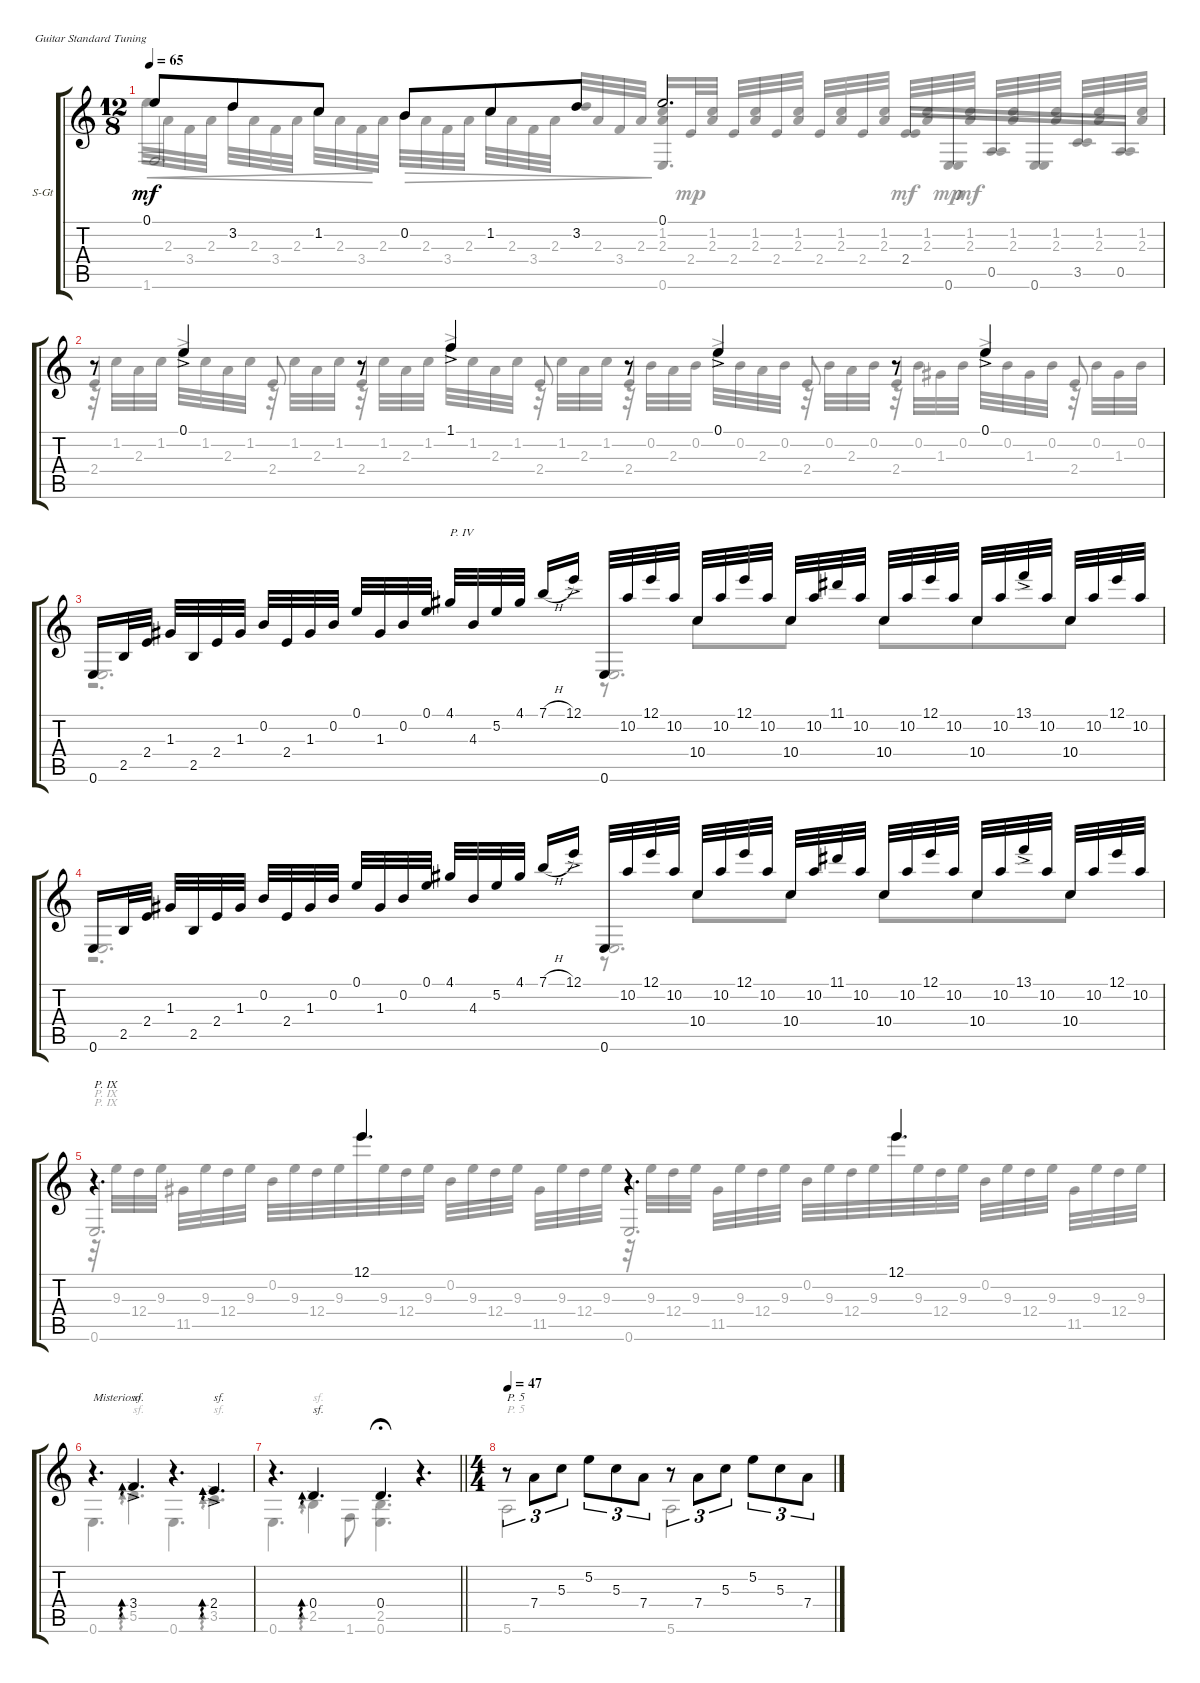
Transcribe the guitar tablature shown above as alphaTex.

\defaultSystemsLayout 4
\bracketExtendMode groupsimilarinstruments
\firstSystemTrackNameOrientation horizontal
\otherSystemsTrackNameOrientation horizontal
\track ("Acoustic guitar" "S-Gt") {instrument acousticguitarsteel}
\staff {score tabs}
\tuning (E4 B3 G3 D3 A2 E2)
\voice
\ts (12 8)
\tempo 65
\clef g2
\ks c
0.1.8{dy mf} 3.2.8 1.2.8 0.2.8 1.2.8 3.2.8 0.1.2{d} |
\beaming (8 2 2 2 2 2 2)
r.8 0.1{ac}.4 r.8 1.1{ac}.4 r.8 0.1{ac}.4 r.8 0.1{ac}.4 |
0.6.16 2.5.32 2.4.32{beam split} 1.3.32 2.5.32 2.4.32 1.3.32 0.2.32 2.4.32 1.3.32 0.2.32{beam split} 0.1.32 1.3.32 0.2.32 0.1.32 4.1.32{txt "P. IV"} 4.3.32 5.2.32 4.1.32{beam split} 7.1{h}.16 12.1{ac}.16 0.6.32 10.2.32 12.1.32 10.2.32{beam split} 10.4.32 10.2.32 12.1.32 10.2.32 10.4.32 10.2.32 11.1.32 10.2.32{beam split} 10.4.32 10.2.32 12.1.32 10.2.32 10.4.32 10.2.32 13.1{ac}.32 10.2.32{beam split} 10.4.32 10.2.32 12.1.32 10.2.32 |
0.6.16 2.5.32 2.4.32{beam split} 1.3.32 2.5.32 2.4.32 1.3.32 0.2.32 2.4.32 1.3.32 0.2.32{beam split} 0.1.32 1.3.32 0.2.32 0.1.32 4.1.32 4.3.32 5.2.32 4.1.32{beam split} 7.1{h}.16 12.1{ac}.16 0.6.32 10.2.32 12.1.32 10.2.32{beam split} 10.4.32 10.2.32 12.1.32 10.2.32 10.4.32 10.2.32 11.1.32 10.2.32{beam split} 10.4.32 10.2.32 12.1.32 10.2.32 10.4.32 10.2.32 13.1{ac}.32 10.2.32{beam split} 10.4.32 10.2.32 12.1.32 10.2.32 |
r.4{d txt "P. IX"} 12.1.4{d} r.4{d} 12.1.4{d} |
r.4{d txt "Misterioso"} 3.4{ac}.4{d ad 0 txt "sf."} r.4{d} 2.4{ac}.4{d ad 0 txt "sf."} |
\barLineRight lightlight
r.4{d} 0.4.4{d ad 0 txt "sf."} 0.4.4{d fermata (medium 0.8)} r.4{d} |
\ts (4 4)
\tempo (47 0.00625)
r.8{tu (3 2) txt "P. 5" beam invert} 7.4.8{tu (3 2) beam invert} 5.3.8{tu (3 2)} 5.2.8{tu (3 2) beam invert} 5.3.8{tu (3 2)} 7.4.8{tu (3 2)} r.8{tu (3 2) beam invert} 7.4.8{tu (3 2) beam invert} 5.3.8{tu (3 2)} 5.2.8{tu (3 2) beam invert} 5.3.8{tu (3 2)} 7.4.8{tu (3 2)}
\voice
\clef g2
\ottava regular
\simile none
\ks c
1.6.2{d dy mf beam invert} 0.6.4{d beam invert} 2.4.16{beam invert} 0.6.16 0.5.16 0.6.16 3.5.16 0.5.16 |
2.4.4{beam invert} 2.4.8{beam invert} 2.4.4{beam invert} 2.4.8{beam invert} 2.4.4{beam invert} 2.4.8{beam invert} 2.4.4{beam invert} 2.4.8{beam invert} |
0.6.2{d beam invert} 0.6.2{d beam invert} |
0.6.2{d beam invert} 0.6.2{d beam invert} |
0.6.2{d txt "P. IX" beam invert} 0.6.2{d beam invert} |
0.6.4{d} 5.5{ac}.4{d ad 0 txt "sf."} 0.6.4{d} 3.5{ac}.4{d ad 0 txt "sf."} |
\barLineRight lightlight
0.6.4{d} 2.5{ac}.4{ad 0 txt "sf."} 1.6.8 (0.6 2.5).4{d fermata (medium 0.8)} r.4{d} |
5.6.2{txt "P. 5"} 5.6.2
\voice
\clef g2
\ottava regular
\simile none
\ks c
0.1.32{cre dy mf} 2.3.32{cre} 3.4.32{cre} 2.3.32{cre beam split} 3.2.32{cre} 2.3.32{cre} 3.4.32{cre} 2.3.32{cre beam split} 1.2.32{cre} 2.3.32{cre} 3.4.32{cre} 2.3.32 0.2.32{dec} 2.3.32{dec} 3.4.32{dec} 2.3.32{dec beam split} 1.2.32{dec} 2.3.32{dec} 3.4.32{dec} 2.3.32{dec beam split} 3.2.32{dec} 2.3.32{dec} 3.4.32{dec} 2.3.32{dec} (1.2 2.3).16{beam invert} 2.4.32{dy mp} (2.3 1.2).32{beam split} 2.4.32{beam invert} (2.3 1.2).32 2.4.32 (2.3 1.2).32{beam split} 2.4.32{beam invert} (2.3 1.2).32 2.4.32 (2.3 1.2).32 2.4.32{dy mf beam invert} (2.3 1.2).32 0.6.32{dy mp} (2.3 1.2).32{dy mf beam split} 0.5.32{beam invert} (2.3 1.2).32 0.6.32 (2.3 1.2).32{beam split} 3.5.32{beam invert} (2.3 1.2).32 0.5.32 (2.3 1.2).32 |
r.32 1.2.32 2.3.32 1.2.32{beam split} 0.1{ac}.32 1.2.32 2.3.32 1.2.32 r.32 1.2.32 2.3.32 1.2.32{beam split} r.32 1.2.32 2.3.32 1.2.32 1.1{ac}.32 1.2.32 2.3.32 1.2.32{beam split} r.32{beam split} 1.2.32 2.3.32 1.2.32 r.32 0.2.32 2.3.32 0.2.32{beam split} 0.1{ac}.32 0.2.32 2.3.32 0.2.32 r.32 0.2.32 2.3.32 0.2.32{beam split} r.32{beam split} 0.2.32 1.3.32 0.2.32 0.1{ac}.32 0.2.32 1.3.32 0.2.32{beam split} r.32{beam split} 0.2.32 1.3.32 0.2.32 |
r.2{d} r.8 10.4.8{beam merge} 10.4.8{beam split} 10.4.8{beam merge} 10.4.8 10.4.8 |
r.2{d} r.8 10.4.8{beam merge} 10.4.8{beam split} 10.4.8{beam merge} 10.4.8 10.4.8 |
r.32{txt "P. IX"} 9.3.32 12.4.32 9.3.32{beam split} 11.5.32 9.3.32 12.4.32 9.3.32{beam split} 0.2.32 9.3.32 12.4.32 9.3.32 12.1.32 9.3.32 12.4.32 9.3.32{beam split} 0.2.32 9.3.32 12.4.32 9.3.32{beam split} 11.5.32 9.3.32 12.4.32 9.3.32 r.32 9.3.32 12.4.32 9.3.32{beam split} 11.5.32 9.3.32 12.4.32 9.3.32{beam split} 0.2.32 9.3.32 12.4.32 9.3.32 12.1.32 9.3.32 12.4.32 9.3.32{beam split} 0.2.32 9.3.32 12.4.32 9.3.32{beam split} 11.5.32 9.3.32 12.4.32 9.3.32 |
|
\barLineRight lightlight
|
